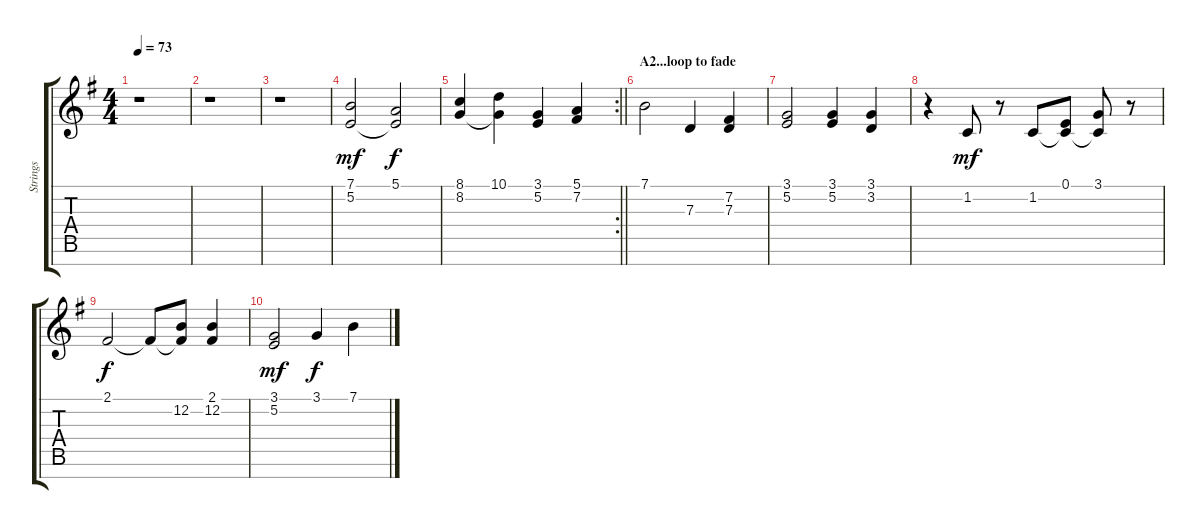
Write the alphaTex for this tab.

\track ("Strings" "Strings") {instrument stringensemble2}
\staff {score tabs}
\tuning (E4 B3 G3 D3 A2 E2 B1) {hide}
\ts (4 4)
\tempo 73
\clef g2
\ks g
r.1{dy mp} |
r.1 |
r.1 |
(7.1 5.2).2{dy mf} (5.1 5.2{t}).2{dy f} |
\rc 2
\barLineRight lightlight
(8.1 8.2).4 (10.1 8.2{t}).4 (3.1 5.2).4 (5.1 7.2).4 |
\section ("" "A2...loop to fade")
7.1.2 7.3.4 (7.2 7.3).4 |
(3.1 5.2).2 (3.1 5.2).4 (3.1 3.2).4 |
r.4 1.2.8{dy mf} r.8 1.2.8 (0.1 1.2{t}).8 (3.1 1.2{t}).8 r.8 |
2.1.2{dy f} 2.1{t}.8 (2.1{t} 12.2).8 (2.1 12.2).4 |
(3.1 5.2).2{dy mf} 3.1.4{dy f} 7.1.4
